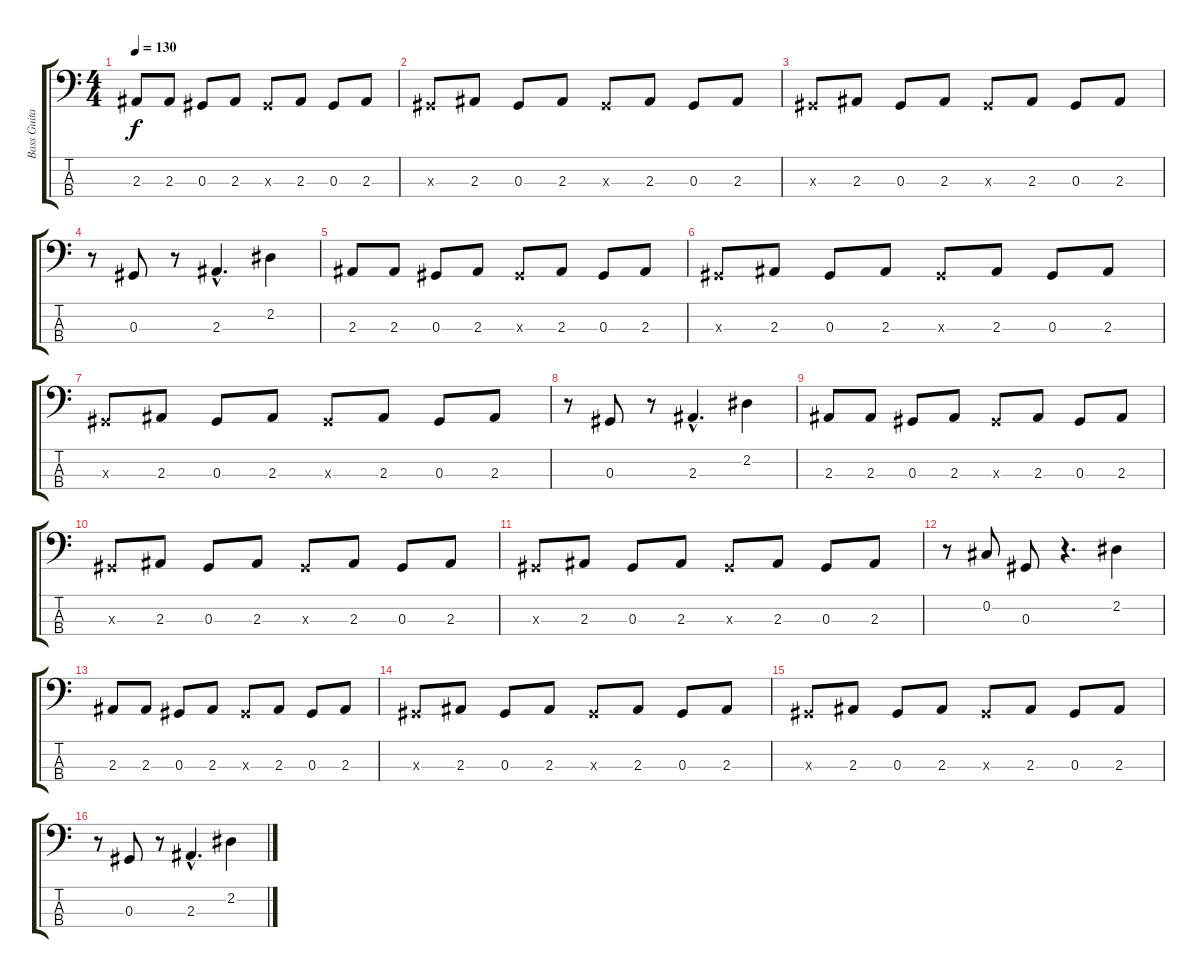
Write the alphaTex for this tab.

\track ("Bass Guitar" "Bass Guita") {instrument electricbasspick}
\staff {score tabs}
\tuning (Gb2 Db2 Ab1 Eb1) {hide}
\ts (4 4)
\tempo 130
\clef f4
\ks c
2.3.8{dy f} 2.3.8 0.3.8 2.3.8 0.3{x}.8 2.3.8 0.3.8 2.3.8 |
0.3{x}.8 2.3.8 0.3.8 2.3.8 0.3{x}.8 2.3.8 0.3.8 2.3.8 |
0.3{x}.8 2.3.8 0.3.8 2.3.8 0.3{x}.8 2.3.8 0.3.8 2.3.8 |
r.8 0.3.8 r.8 2.3{hac}.4{d} 2.2.4 |
2.3.8 2.3.8 0.3.8 2.3.8 0.3{x}.8 2.3.8 0.3.8 2.3.8 |
0.3{x}.8 2.3.8 0.3.8 2.3.8 0.3{x}.8 2.3.8 0.3.8 2.3.8 |
0.3{x}.8 2.3.8 0.3.8 2.3.8 0.3{x}.8 2.3.8 0.3.8 2.3.8 |
r.8 0.3.8 r.8 2.3{hac}.4{d} 2.2.4 |
2.3.8 2.3.8 0.3.8 2.3.8 0.3{x}.8 2.3.8 0.3.8 2.3.8 |
0.3{x}.8 2.3.8 0.3.8 2.3.8 0.3{x}.8 2.3.8 0.3.8 2.3.8 |
0.3{x}.8 2.3.8 0.3.8 2.3.8 0.3{x}.8 2.3.8 0.3.8 2.3.8 |
r.8 0.2.8 0.3.8 r.4{d} 2.2.4 |
2.3.8 2.3.8 0.3.8 2.3.8 0.3{x}.8 2.3.8 0.3.8 2.3.8 |
0.3{x}.8 2.3.8 0.3.8 2.3.8 0.3{x}.8 2.3.8 0.3.8 2.3.8 |
0.3{x}.8 2.3.8 0.3.8 2.3.8 0.3{x}.8 2.3.8 0.3.8 2.3.8 |
r.8 0.3.8 r.8 2.3{hac}.4{d} 2.2.4
